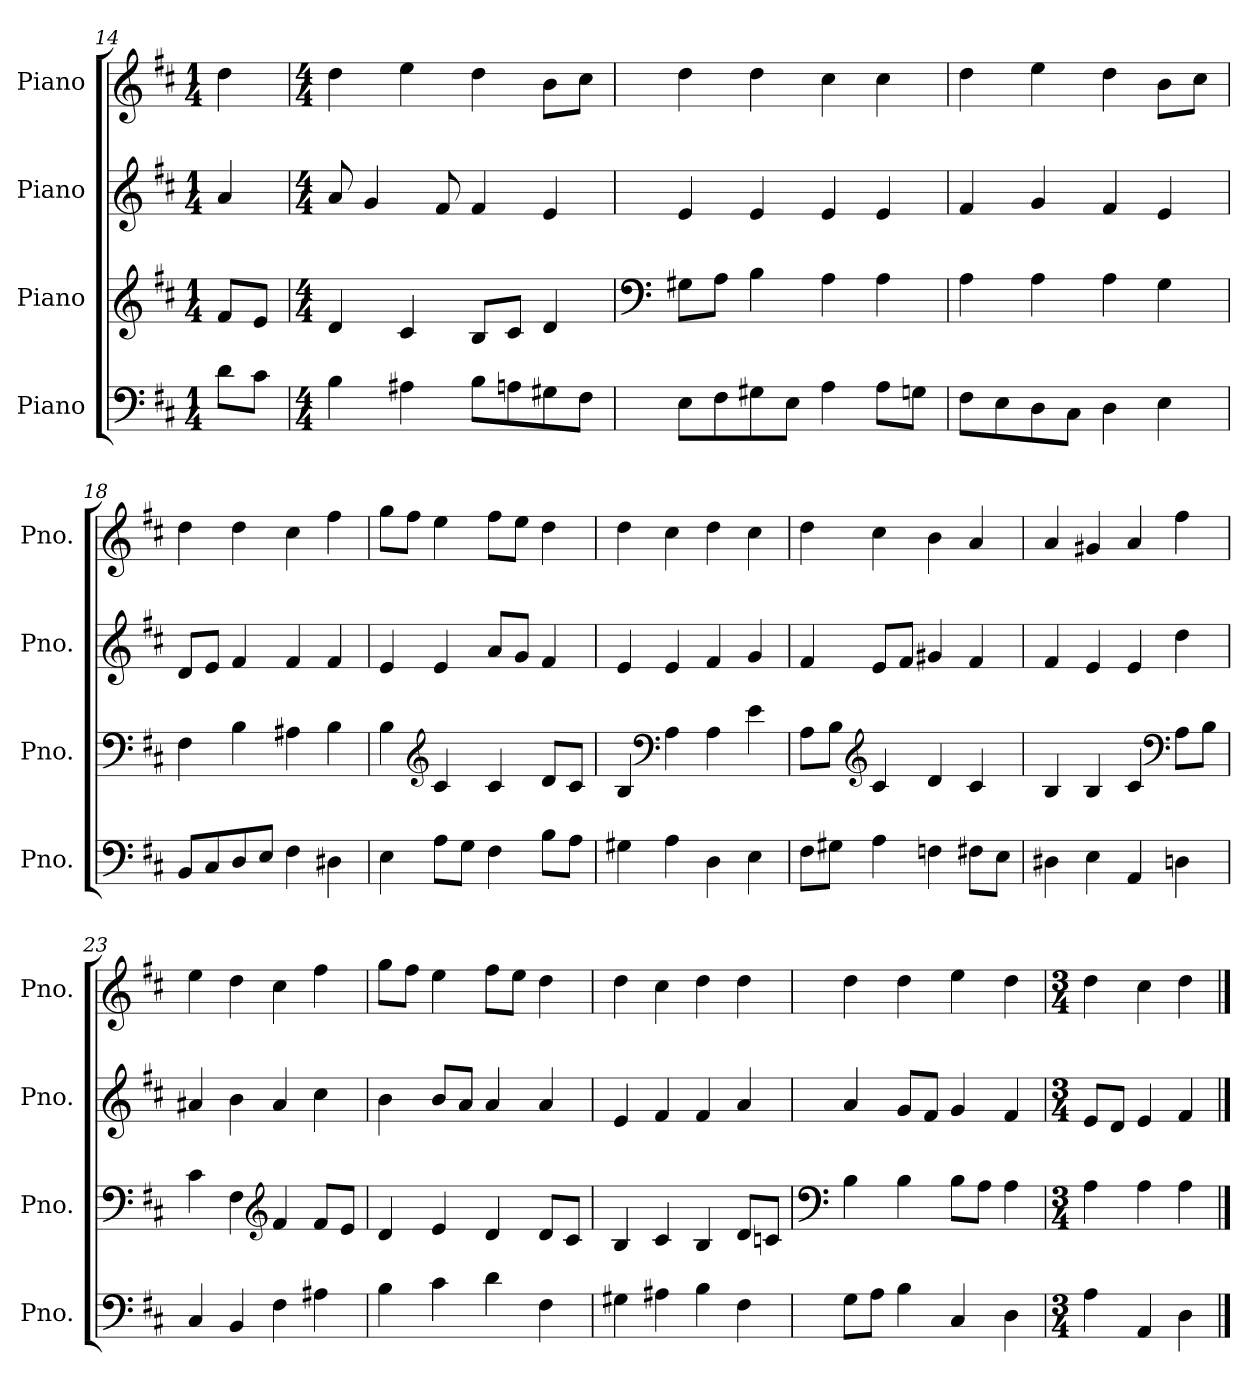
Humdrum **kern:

**kern	**kern	**kern	**kern
*part4	*part3	*part2	*part1
*staff4	*staff3	*staff2	*staff1
*I"Piano	*I"Piano	*I"Piano	*I"Piano
*I'Pno.	*I'Pno.	*I'Pno.	*I'Pno.
*clefF4	*clefG2	*clefG2	*clefG2
*k[f#c#]	*k[f#c#]	*k[f#c#]	*k[f#c#]
*M1/4	*M1/4	*M1/4	*M1/4
=14	=14	=14	=14
8d\L	8f#/L	4a/	4dd\
8c#\J	8e/J	.	.
!!LO:PB:g=z
=15	=15	=15	=15
*M4/4	*M4/4	*M4/4	*M4/4
4B\	4d/	8a/	4dd\
.	.	4g/	.
4A#X\	4c#/	.	4ee\
.	.	8f#/	.
8B\L	8B/L	4f#/	4dd\
8An\	8c#/J	.	.
8G#X\	4d/	4e/	8b\L
8F#\J	.	.	8cc#\J
=16	=16	=16	=16
*	*clefF4	*	*
8E\L	8G#X\L	4e/	4dd\
8F#\	8A\J	.	.
8G#X\	4B\	4e/	4dd\
8E\J	.	.	.
4A\	4A\	4e/	4cc#\
8A\L	4A\	4e/	4cc#\
8Gn\J	.	.	.
=17	=17	=17	=17
8F#\L	4A\	4f#/	4dd\
8E\	.	.	.
8D\	4A\	4g/	4ee\
8C#\J	.	.	.
4D\	4A\	4f#/	4dd\
4E\	4G\	4e/	8b\L
.	.	.	8cc#\J
=18	=18	=18	=18
8BB/L	4F#\	8d/L	4dd\
8C#/	.	8e/J	.
8D/	4B\	4f#/	4dd\
8E/J	.	.	.
4F#\	4A#X\	4f#/	4cc#\
4D#X\	4B\	4f#/	4ff#\
!!LO:LB:g=z
=19	=19	=19	=19
4E\	4B\	4e/	8gg\L
.	.	.	8ff#\J
*	*clefG2	*	*
8A\L	4c#/	4e/	4ee\
8G\J	.	.	.
4F#\	4c#/	8a/L	8ff#\L
.	.	8g/J	8ee\J
8B\L	8d/L	4f#/	4dd\
8A\J	8c#/J	.	.
=20	=20	=20	=20
4G#X\	4B/	4e/	4dd\
*	*clefF4	*	*
4A\	4A\	4e/	4cc#\
4D\	4A\	4f#/	4dd\
4E\	4e\	4g/	4cc#\
=21	=21	=21	=21
8F#\L	8A\L	4f#/	4dd\
8G#X\J	8B\J	.	.
*	*clefG2	*	*
4A\	4c#/	8e/L	4cc#\
.	.	8f#/J	.
4Fn\	4d/	4g#X/	4b\
8F#X\L	4c#/	4f#/	4a/
8E\J	.	.	.
=22	=22	=22	=22
4D#X\	4B/	4f#/	4a/
4E\	4B/	4e/	4g#X/
4AA/	4c#/	4e/	4a/
*	*clefF4	*	*
4Dn\	8A\L	4dd\	4ff#\
.	8B\J	.	.
!!LO:LB:g=z
=23	=23	=23	=23
4C#/	4c#\	4a#X/	4ee\
4BB/	4F#\	4b\	4dd\
*	*clefG2	*	*
4F#\	4f#/	4a#/	4cc#\
4A#X\	8f#/L	4cc#\	4ff#\
.	8e/J	.	.
=24	=24	=24	=24
4B\	4d/	4b\	8gg\L
.	.	.	8ff#\J
4c#\	4e/	8b/L	4ee\
.	.	8a/J	.
4d\	4d/	4a/	8ff#\L
.	.	.	8ee\J
4F#\	8d/L	4a/	4dd\
.	8c#/J	.	.
=25	=25	=25	=25
4G#X\	4B/	4e/	4dd\
4A#X\	4c#/	4f#/	4cc#\
4B\	4B/	4f#/	4dd\
4F#\	8d/L	4a/	4dd\
.	8cn/J	.	.
=26	=26	=26	=26
*	*clefF4	*	*
8G\L	4B\	4a/	4dd\
8A\J	.	.	.
4B\	4B\	8g/L	4dd\
.	.	8f#/J	.
4C#/	8B\L	4g/	4ee\
.	8A\J	.	.
4D\	4A\	4f#/	4dd\
=27	=27	=27	=27
*M3/4	*M3/4	*M3/4	*M3/4
4A\	4A\	8e/L	4dd\
.	.	8d/J	.
4AA/	4A\	4e/	4cc#\
4D\	4A\	4f#/	4dd\
==	==	==	==
*-	*-	*-	*-
